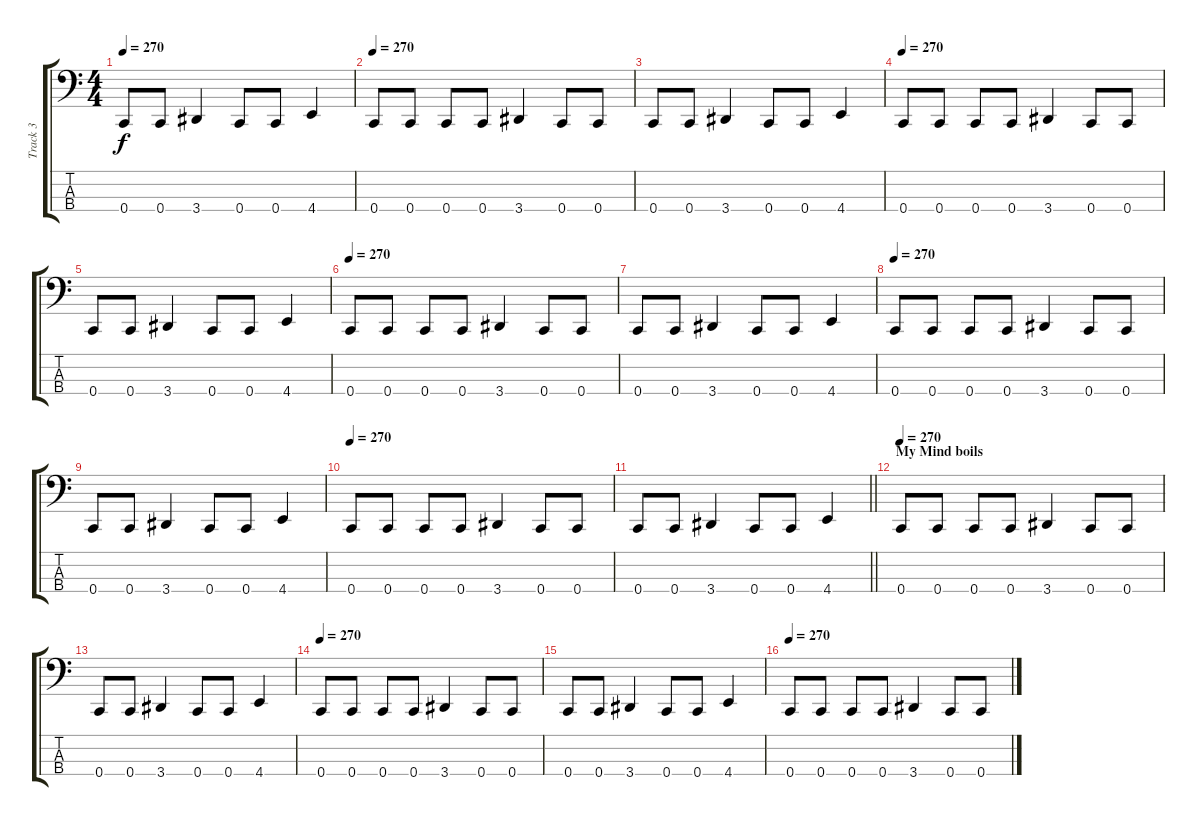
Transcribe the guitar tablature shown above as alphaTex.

\track ("Track 3" "Track 3") {instrument slapbass1}
\staff {score tabs}
\tuning (F2 C2 G1 C1) {hide}
\ts (4 4)
\tempo 270
\clef f4
\ks c
0.4.8{dy f} 0.4.8 3.4.4 0.4.8 0.4.8 4.4.4 |
\tempo 270
0.4.8 0.4.8 0.4.8 0.4.8 3.4.4 0.4.8 0.4.8 |
0.4.8 0.4.8 3.4.4 0.4.8 0.4.8 4.4.4 |
\tempo 270
0.4.8 0.4.8 0.4.8 0.4.8 3.4.4 0.4.8 0.4.8 |
0.4.8 0.4.8 3.4.4 0.4.8 0.4.8 4.4.4 |
\tempo 270
0.4.8 0.4.8 0.4.8 0.4.8 3.4.4 0.4.8 0.4.8 |
0.4.8 0.4.8 3.4.4 0.4.8 0.4.8 4.4.4 |
\tempo 270
0.4.8 0.4.8 0.4.8 0.4.8 3.4.4 0.4.8 0.4.8 |
0.4.8 0.4.8 3.4.4 0.4.8 0.4.8 4.4.4 |
\tempo 270
0.4.8 0.4.8 0.4.8 0.4.8 3.4.4 0.4.8 0.4.8 |
\barLineRight lightlight
0.4.8 0.4.8 3.4.4 0.4.8 0.4.8 4.4.4 |
\section ("" "My Mind boils")
\tempo 270
0.4.8 0.4.8 0.4.8 0.4.8 3.4.4 0.4.8 0.4.8 |
0.4.8 0.4.8 3.4.4 0.4.8 0.4.8 4.4.4 |
\tempo 270
0.4.8 0.4.8 0.4.8 0.4.8 3.4.4 0.4.8 0.4.8 |
0.4.8 0.4.8 3.4.4 0.4.8 0.4.8 4.4.4 |
\tempo 270
0.4.8 0.4.8 0.4.8 0.4.8 3.4.4 0.4.8 0.4.8
